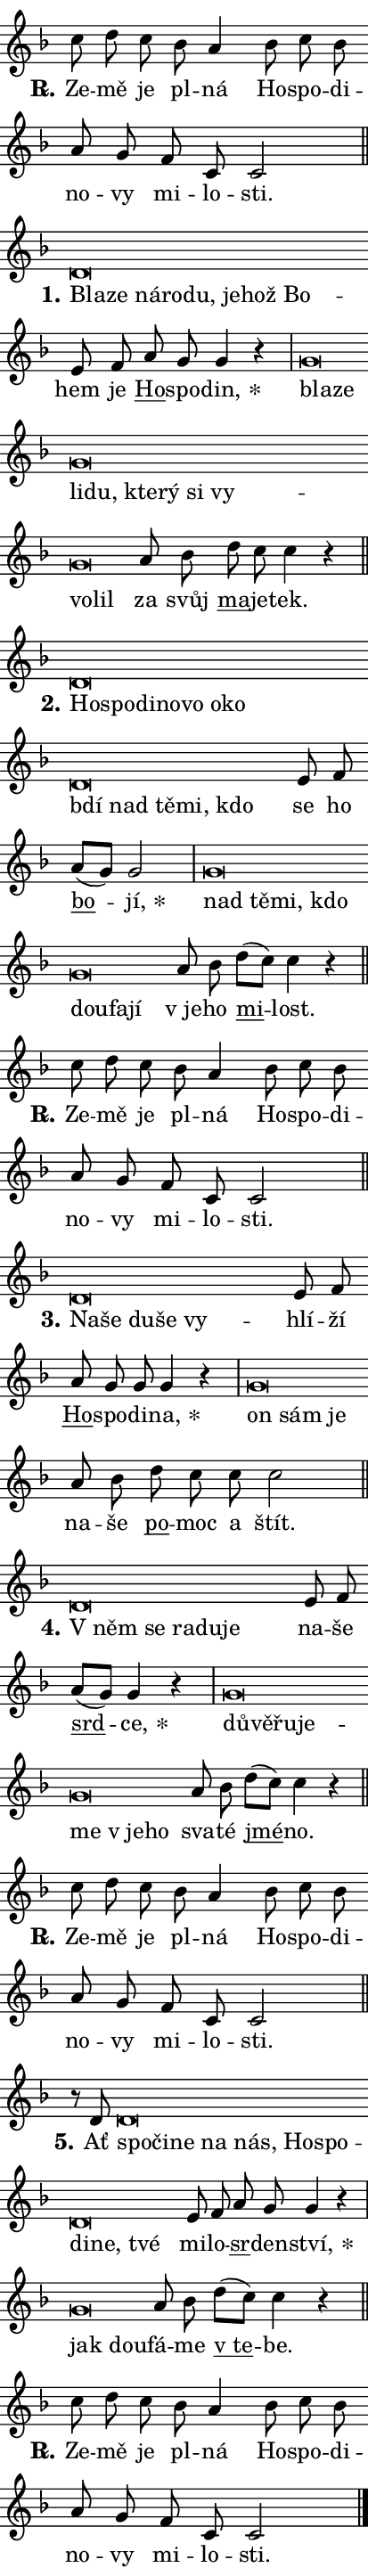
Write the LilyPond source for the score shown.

\version "2.22.1"
\header { tagline = "" }
\paper {
  indent = 0\cm
  top-margin = 0\cm
  right-margin = 0\cm
  bottom-margin = 0\cm
  left-margin = 0\cm
  paper-width = 7\cm
  page-breaking = #ly:one-page-breaking
  system-system-spacing.basic-distance = #11
  score-system-spacing.basic-distance = #11.3
  ragged-last = ##f
}


%% Author: Thomas Morley
%% https://lists.gnu.org/archive/html/lilypond-user/2020-05/msg00002.html
#(define (line-position grob)
"Returns position of @var[grob} in current system:
   @code{'start}, if at first time-step
   @code{'end}, if at last time-step
   @code{'middle} otherwise
"
  (let* ((col (ly:item-get-column grob))
         (ln (ly:grob-object col 'left-neighbor))
         (rn (ly:grob-object col 'right-neighbor))
         (col-to-check-left (if (ly:grob? ln) ln col))
         (col-to-check-right (if (ly:grob? rn) rn col))
         (break-dir-left
           (and
             (ly:grob-property col-to-check-left 'non-musical #f)
             (ly:item-break-dir col-to-check-left)))
         (break-dir-right
           (and
             (ly:grob-property col-to-check-right 'non-musical #f)
             (ly:item-break-dir col-to-check-right))))
        (cond ((eqv? 1 break-dir-left) 'start)
              ((eqv? -1 break-dir-right) 'end)
              (else 'middle))))

#(define (tranparent-at-line-position vctor)
  (lambda (grob)
  "Relying on @code{line-position} select the relevant enry from @var{vctor}.
Used to determine transparency,"
    (case (line-position grob)
      ((end) (not (vector-ref vctor 0)))
      ((middle) (not (vector-ref vctor 1)))
      ((start) (not (vector-ref vctor 2))))))

noteHeadBreakVisibility =
#(define-music-function (break-visibility)(vector?)
"Makes @code{NoteHead}s transparent relying on @var{break-visibility}"
#{
  \override NoteHead.transparent =
    #(tranparent-at-line-position break-visibility)
#})

#(define delete-ledgers-for-transparent-note-heads
  (lambda (grob)
    "Reads whether a @code{NoteHead} is transparent.
If so this @code{NoteHead} is removed from @code{'note-heads} from
@var{grob}, which is supposed to be @code{LedgerLineSpanner}.
As a result ledgers are not printed for this @code{NoteHead}"
    (let* ((nhds-array (ly:grob-object grob 'note-heads))
           (nhds-list
             (if (ly:grob-array? nhds-array)
                 (ly:grob-array->list nhds-array)
                 '()))
           ;; Relies on the transparent-property being done before
           ;; Staff.LedgerLineSpanner.after-line-breaking is executed.
           ;; This is fragile ...
           (to-keep
             (remove
               (lambda (nhd)
                 (ly:grob-property nhd 'transparent #f))
               nhds-list)))
      ;; TODO find a better method to iterate over grob-arrays, similiar
      ;; to filter/remove etc for lists
      ;; For now rebuilt from scratch
      (set! (ly:grob-object grob 'note-heads)  '())
      (for-each
        (lambda (nhd)
          (ly:pointer-group-interface::add-grob grob 'note-heads nhd))
        to-keep))))

hideNotes = {
  \noteHeadBreakVisibility #begin-of-line-visible
}
unHideNotes = {
  \noteHeadBreakVisibility #all-visible
}

% work-around for resetting accidentals
% https://lilypond.org/doc/v2.23/Documentation/notation/displaying-rhythms#unmetered-music
cadenzaMeasure = {
  \cadenzaOff
  \partial 1024 s1024
  \cadenzaOn
}

#(define-markup-command (accent layout props text) (markup?)
  "Underline accented syllable"
  (interpret-markup layout props
    #{\markup \override #'(offset . 4.3) \underline { #text }#}))

responsum = \markup \concat {
  "R" \hspace #-1.05 \path #0.1 #'((moveto 0 0.07) (lineto 0.9 0.8)) \hspace #0.05 "."
}

\layout {
    \context {
        \Staff
        \remove "Time_signature_engraver"
        \override LedgerLineSpanner.after-line-breaking = #delete-ledgers-for-transparent-note-heads
    }
    \context {
        \Voice {
            \override NoteHead.output-attributes = #'((class . "notehead"))
            \override Hairpin.height = #0.55
        }
    }
    \context {
        \Lyrics {
            \override StanzaNumber.output-attributes = #'((class . "stanzanumber"))
            \override LyricSpace.minimum-distance = #0.9
            \override LyricText.font-name = #"TeX Gyre Schola"
            \override LyricText.font-size = 1
            \override StanzaNumber.font-name = #"TeX Gyre Schola Bold"
            \override StanzaNumber.font-size = 1
        }
    }
}

% magnetic-lyrics.ily
%
%   written by
%     Jean Abou Samra <jean@abou-samra.fr>
%     Werner Lemberg <wl@gnu.org>
%
%   adapted by
%     Jiri Hon <jiri.hon@gmail.com>
%
% Version 2022-Apr-15

% https://www.mail-archive.com/lilypond-user@gnu.org/msg149350.html

#(define (Left_hyphen_pointer_engraver context)
   "Collect syllable-hyphen-syllable occurrences in lyrics and store
them in properties.  This engraver only looks to the left.  For
example, if the lyrics input is @code{foo -- bar}, it does the
following.

@itemize @bullet
@item
Set the @code{text} property of the @code{LyricHyphen} grob between
@q{foo} and @q{bar} to @code{foo}.

@item
Set the @code{left-hyphen} property of the @code{LyricText} grob with
text @q{foo} to the @code{LyricHyphen} grob between @q{foo} and
@q{bar}.
@end itemize

Use this auxiliary engraver in combination with the
@code{lyric-@/text::@/apply-@/magnetic-@/offset!} hook."
   (let ((hyphen #f)
         (text #f))
     (make-engraver
      (acknowledgers
       ((lyric-syllable-interface engraver grob source-engraver)
        (set! text grob)))
      (end-acknowledgers
       ((lyric-hyphen-interface engraver grob source-engraver)
        ;(when (not (grob::has-interface grob 'lyric-space-interface))
          (set! hyphen grob)));)
      ((stop-translation-timestep engraver)
       (when (and text hyphen)
         (ly:grob-set-object! text 'left-hyphen hyphen))
       (set! text #f)
       (set! hyphen #f)))))

#(define (lyric-text::apply-magnetic-offset! grob)
   "If the space between two syllables is less than the value in
property @code{LyricText@/.details@/.squash-threshold}, move the right
syllable to the left so that it gets concatenated with the left
syllable.

Use this function as a hook for
@code{LyricText@/.after-@/line-@/breaking} if the
@code{Left_@/hyphen_@/pointer_@/engraver} is active."
   (let ((hyphen (ly:grob-object grob 'left-hyphen #f)))
     (when hyphen
       (let ((left-text (ly:spanner-bound hyphen LEFT)))
         (when (grob::has-interface left-text 'lyric-syllable-interface)
           (let* ((common (ly:grob-common-refpoint grob left-text X))
                  (this-x-ext (ly:grob-extent grob common X))
                  (left-x-ext
                   (begin
                     ;; Trigger magnetism for left-text.
                     (ly:grob-property left-text 'after-line-breaking)
                     (ly:grob-extent left-text common X)))
                  ;; `delta` is the gap width between two syllables.
                  (delta (- (interval-start this-x-ext)
                            (interval-end left-x-ext)))
                  (details (ly:grob-property grob 'details))
                  (threshold (assoc-get 'squash-threshold details 0.2)))
             (when (< delta threshold)
               (let* (;; We have to manipulate the input text so that
                      ;; ligatures crossing syllable boundaries are not
                      ;; disabled.  For languages based on the Latin
                      ;; script this is essentially a beautification.
                      ;; However, for non-Western scripts it can be a
                      ;; necessity.
                      (lt (ly:grob-property left-text 'text))
                      (rt (ly:grob-property grob 'text))
                      (is-space (grob::has-interface hyphen 'lyric-space-interface))
                      (space (if is-space " " ""))
                      (space-markup (grob-interpret-markup grob " "))
                      (space-size (interval-length (ly:stencil-extent space-markup X)))
                      (extra-delta (if is-space space-size 0))
                      ;; Append new syllable.
                      (ltrt-space (if (and (string? lt) (string? rt))
                                (string-append lt space rt)
                                (make-concat-markup (list lt space rt))))
                      ;; Right-align `ltrt` to the right side.
                      (ltrt-space-markup (grob-interpret-markup
                               grob
                               (make-translate-markup
                                (cons (interval-length this-x-ext) 0)
                                (make-right-align-markup ltrt-space)))))
                 (begin
                   ;; Don't print `left-text`.
                   (ly:grob-set-property! left-text 'stencil #f)
                   ;; Set text and stencil (which holds all collected
                   ;; syllables so far) and shift it to the left.
                   (ly:grob-set-property! grob 'text ltrt-space)
                   (ly:grob-set-property! grob 'stencil ltrt-space-markup)
                   (ly:grob-translate-axis! grob (- (- delta extra-delta)) X))))))))))


#(define (lyric-hyphen::displace-bounds-first grob)
   ;; Make very sure this callback isn't triggered too early.
   (let ((left (ly:spanner-bound grob LEFT))
         (right (ly:spanner-bound grob RIGHT)))
     (ly:grob-property left 'after-line-breaking)
     (ly:grob-property right 'after-line-breaking)
     (ly:lyric-hyphen::print grob)))

squashThreshold = #0.4

\layout {
  \context {
    \Lyrics
    \consists #Left_hyphen_pointer_engraver
    \override LyricText.after-line-breaking =
      #lyric-text::apply-magnetic-offset!
    \override LyricHyphen.stencil = #lyric-hyphen::displace-bounds-first
    \override LyricText.details.squash-threshold = \squashThreshold
    \override LyricHyphen.minimum-distance = 0
    \override LyricHyphen.minimum-length = \squashThreshold
  }
}

squash = \override LyricText.details.squash-threshold = 9999
unSquash = \override LyricText.details.squash-threshold = \squashThreshold

left = \override LyricText.self-alignment-X = #LEFT
unLeft = \revert LyricText.self-alignment-X

starOffset = #(lambda (grob) 
                (let ((x_offset (ly:self-alignment-interface::aligned-on-x-parent grob)))
                  (if (= x_offset 0) 0 (+ x_offset 1.2))))

star = #(define-music-function (syllable)(string?)
"Append star separator at the end of a syllable"
#{
  \once \override LyricText.X-offset = #starOffset
  \lyricmode { \markup {
    #syllable
    \override #'((font-name . "TeX Gyre Schola Bold")) \hspace #0.2 \lower #0.65 \larger "*"
  } }
#})

starAccent = #(define-music-function (syllable)(string?)
"Append star separator at the end of a syllable and make accent"
#{
  \once \override LyricText.X-offset = #starOffset
  \lyricmode { \markup {
    \accent #syllable
    \override #'((font-name . "TeX Gyre Schola Bold")) \hspace #0.2 \lower #0.65 \larger "*"
  } }
#})

breath = #(define-music-function (syllable)(string?)
"Append breathing indicator at the end of a syllable"
#{
  \lyricmode { \markup { #syllable "+" } }
#})

optionalBreath = #(define-music-function (syllable)(string?)
"Append optional breathing indicator at the end of a syllable"
#{
  \lyricmode { \markup { #syllable "(+)" } }
#})


\score {
    <<
        \new Voice = "melody" { \cadenzaOn \key f \major \relative { c''8 d c bes a4 \bar "" bes8 c bes \bar "" a g \bar "" f c c2 \cadenzaMeasure \bar "||" \break } }
        \new Lyrics \lyricsto "melody" { \lyricmode { \set stanza = \responsum
Ze -- mě je pl -- ná Ho -- spo -- di -- no -- vy mi -- lo -- sti. } }
    >>
    \layout {}
}

\score {
    <<
        \new Voice = "melody" { \cadenzaOn \key f \major \relative { d'\breve*1/16 \hideNotes \breve*1/16 \bar "" \breve*1/16 \bar "" \breve*1/16 \bar "" \breve*1/16 \bar "" \breve*1/16 \bar "" \breve*1/16 \breve*1/16 \bar "" \unHideNotes e8 f \bar "" a g g4 r \cadenzaMeasure \bar "|" g\breve*1/16 \hideNotes \breve*1/16 \bar "" \breve*1/16 \bar "" \breve*1/16 \bar "" \breve*1/16 \bar "" \breve*1/16 \bar "" \breve*1/16 \bar "" \breve*1/16 \bar "" \breve*1/16 \breve*1/16 \bar "" \unHideNotes a8 bes \bar "" d c c4 r \cadenzaMeasure \bar "||" \break } }
        \new Lyrics \lyricsto "melody" { \lyricmode { \set stanza = "1."
\left Bla -- \squash ze ná -- ro -- du, je -- hož Bo -- \unLeft \unSquash hem je \markup \accent Ho -- spo -- \star din, \left bla -- \squash ze li -- du, kte -- rý si vy -- vo -- lil \unLeft \unSquash za svůj \markup \accent ma -- je -- tek. } }
    >>
    \layout {}
}

\score {
    <<
        \new Voice = "melody" { \cadenzaOn \key f \major \relative { d'\breve*1/16 \hideNotes \breve*1/16 \bar "" \breve*1/16 \bar "" \breve*1/16 \bar "" \breve*1/16 \bar "" \breve*1/16 \bar "" \breve*1/16 \bar "" \breve*1/16 \bar "" \breve*1/16 \bar "" \breve*1/16 \bar "" \breve*1/16 \breve*1/16 \bar "" \unHideNotes e8 f \bar "" a[( g)] g2 \cadenzaMeasure \bar "|" g\breve*1/16 \hideNotes \breve*1/16 \bar "" \breve*1/16 \bar "" \breve*1/16 \bar "" \breve*1/16 \bar "" \breve*1/16 \breve*1/16 \bar "" \unHideNotes a8 bes \bar "" d[( c)] c4 r \cadenzaMeasure \bar "||" \break } }
        \new Lyrics \lyricsto "melody" { \lyricmode { \set stanza = "2."
\left Ho -- \squash spo -- di -- no -- vo o -- ko bdí nad tě -- mi, kdo \unLeft \unSquash se ho \markup \accent bo -- \star jí, \left nad \squash tě -- mi, kdo dou -- fa -- jí \unLeft \unSquash "v je" -- ho \markup \accent mi -- lost. } }
    >>
    \layout {}
}

\score {
    <<
        \new Voice = "melody" { \cadenzaOn \key f \major \relative { c''8 d c bes a4 \bar "" bes8 c bes \bar "" a g \bar "" f c c2 \cadenzaMeasure \bar "||" \break } }
        \new Lyrics \lyricsto "melody" { \lyricmode { \set stanza = \responsum
Ze -- mě je pl -- ná Ho -- spo -- di -- no -- vy mi -- lo -- sti. } }
    >>
    \layout {}
}

\score {
    <<
        \new Voice = "melody" { \cadenzaOn \key f \major \relative { d'\breve*1/16 \hideNotes \breve*1/16 \bar "" \breve*1/16 \bar "" \breve*1/16 \breve*1/16 \bar "" \unHideNotes e8 f \bar "" a g g g4 r \cadenzaMeasure \bar "|" g\breve*1/16 \hideNotes \breve*1/16 \breve*1/16 \bar "" \unHideNotes a8 bes \bar "" d c c c2 \cadenzaMeasure \bar "||" \break } }
        \new Lyrics \lyricsto "melody" { \lyricmode { \set stanza = "3."
\left Na -- \squash še du -- še vy -- \unLeft \unSquash hlí -- ží \markup \accent Ho -- spo -- di -- \star na, \left on \squash sám je \unLeft \unSquash na -- še \markup \accent po -- moc a štít. } }
    >>
    \layout {}
}

\score {
    <<
        \new Voice = "melody" { \cadenzaOn \key f \major \relative { d'\breve*1/16 \hideNotes \breve*1/16 \bar "" \breve*1/16 \bar "" \breve*1/16 \breve*1/16 \bar "" \unHideNotes e8 f \bar "" a[( g)] g4 r \cadenzaMeasure \bar "|" g\breve*1/16 \hideNotes \breve*1/16 \bar "" \breve*1/16 \bar "" \breve*1/16 \bar "" \breve*1/16 \bar "" \breve*1/16 \breve*1/16 \bar "" \unHideNotes a8 bes \bar "" d[( c)] c4 r \cadenzaMeasure \bar "||" \break } }
        \new Lyrics \lyricsto "melody" { \lyricmode { \set stanza = "4."
\left "V něm" \squash se ra -- du -- je \unLeft \unSquash na -- še \markup \accent srd -- \star ce, \left dů -- \squash vě -- řu -- je -- me "v je" -- ho \unLeft \unSquash sva -- té \markup \accent jmé -- no. } }
    >>
    \layout {}
}

\score {
    <<
        \new Voice = "melody" { \cadenzaOn \key f \major \relative { c''8 d c bes a4 \bar "" bes8 c bes \bar "" a g \bar "" f c c2 \cadenzaMeasure \bar "||" \break } }
        \new Lyrics \lyricsto "melody" { \lyricmode { \set stanza = \responsum
Ze -- mě je pl -- ná Ho -- spo -- di -- no -- vy mi -- lo -- sti. } }
    >>
    \layout {}
}

\score {
    <<
        \new Voice = "melody" { \cadenzaOn \key f \major \relative { r8 d'8 d\breve*1/16 \hideNotes \breve*1/16 \bar "" \breve*1/16 \bar "" \breve*1/16 \bar "" \breve*1/16 \bar "" \breve*1/16 \bar "" \breve*1/16 \bar "" \breve*1/16 \bar "" \breve*1/16 \breve*1/16 \bar "" \unHideNotes e8 f \bar "" a g g4 r \cadenzaMeasure \bar "|" g\breve*1/16 \hideNotes \breve*1/16 \bar "" \unHideNotes a8 bes \bar "" d[( c)] c4 r \cadenzaMeasure \bar "||" \break } }
        \new Lyrics \lyricsto "melody" { \lyricmode { \set stanza = "5."
Ať \left spo -- \squash či -- ne na nás, Ho -- spo -- di -- ne, tvé \unLeft \unSquash mi -- lo -- \markup \accent sr -- den -- \star ství, \left jak \squash dou -- \unLeft \unSquash fá -- me \markup \accent "v te" -- be. } }
    >>
    \layout {}
}

\score {
    <<
        \new Voice = "melody" { \cadenzaOn \key f \major \relative { c''8 d c bes a4 \bar "" bes8 c bes \bar "" a g \bar "" f c c2 \cadenzaMeasure \bar "||" \break } \bar "|." }
        \new Lyrics \lyricsto "melody" { \lyricmode { \set stanza = \responsum
Ze -- mě je pl -- ná Ho -- spo -- di -- no -- vy mi -- lo -- sti. } }
    >>
    \layout {}
}
